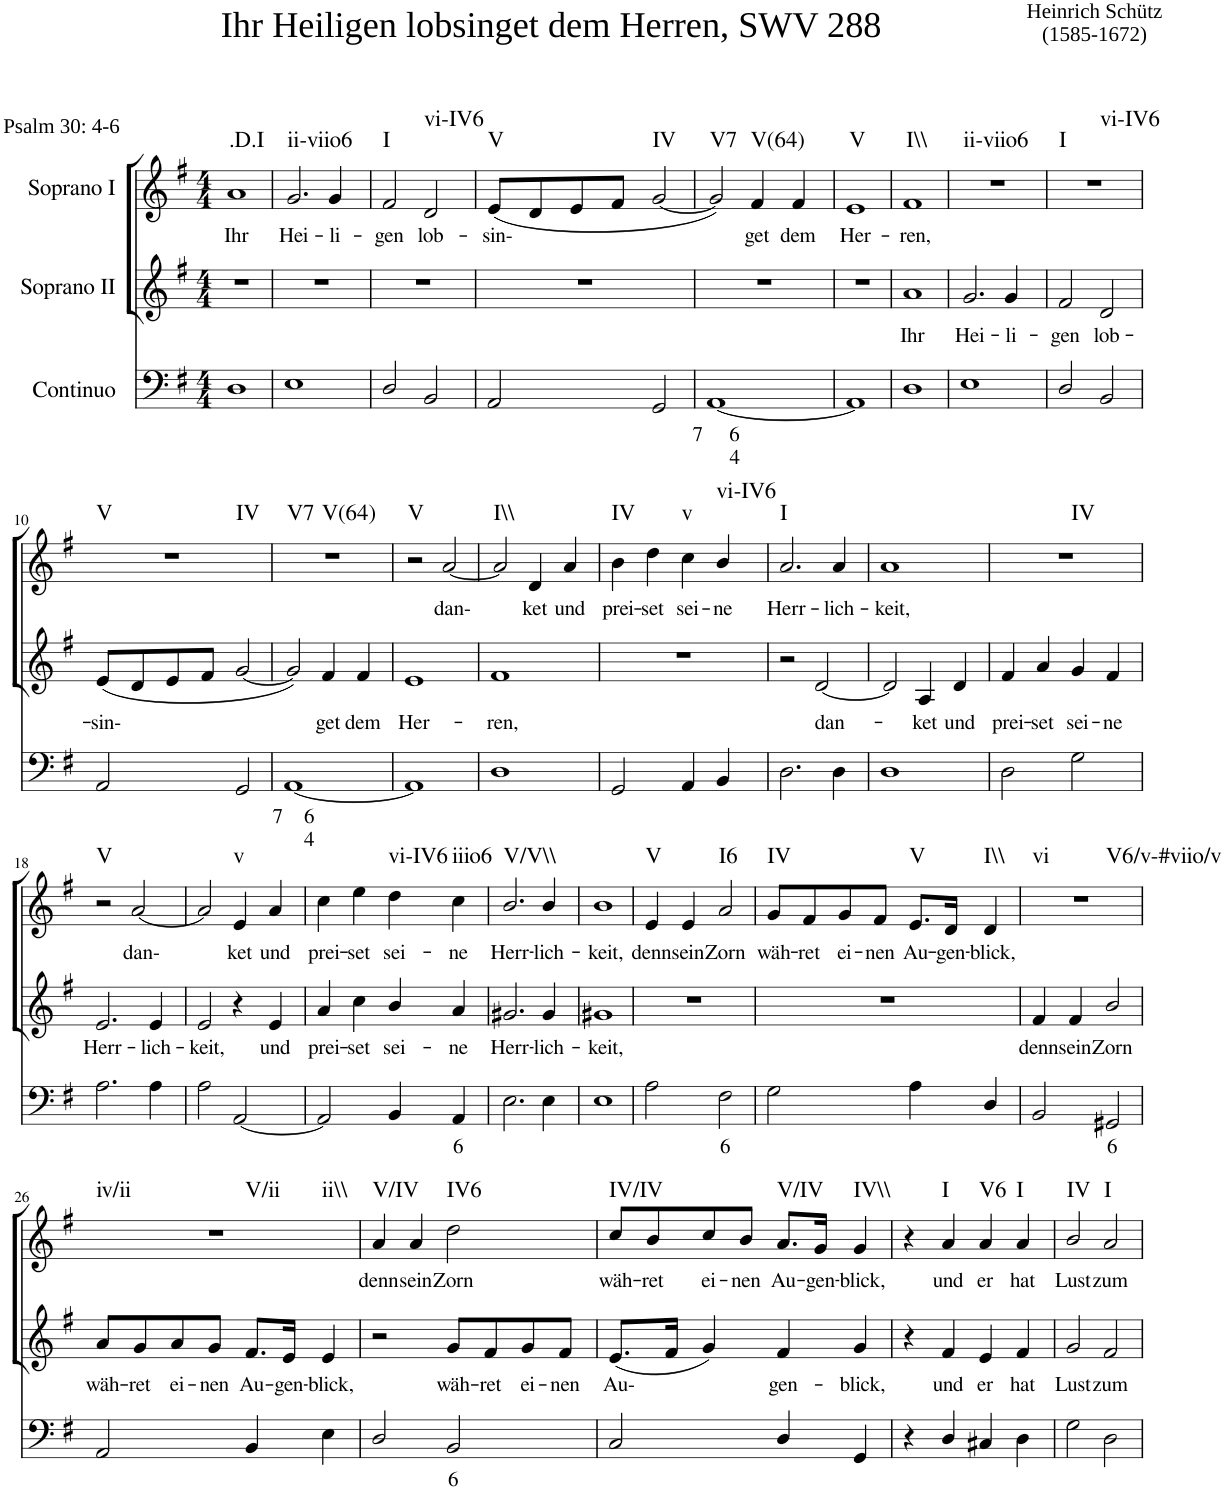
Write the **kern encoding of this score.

**kern	**text	**text	**kern	**text	**kern	**text	**harte
*part3	*part3	*part3	*part2	*part2	*part1	*part1	*part1
*staff3	*staff3	*staff3	*staff2	*staff2	*staff1	*staff1	*
*I"Continuo	*	*	*I"Soprano II	*	*I"Soprano I	*	*
*clefF4	*	*	*clefG2	*	*clefG2	*	*
*k[f#]	*	*	*k[f#]	*	*k[f#]	*	*
*M4/4	*	*	*M4/4	*	*M4/4	*	*
=1	=1	=1	=1	=1	=1	=1	=1
!	!	!	!	!	!LO:TX:a:t=Ihr Heiligen lobsinget dem Herren, SWV 288	!	!
!	!	!	!	!	!LO:TX:a:t=Heinrich Schütz	!	!
!	!	!	!	!	!LO:TX:a:t=(1585-1672)	!	!
!	!	!	!	!	!LO:TX:a:t=Psalm 30&colon; 4-6	!	!
!	!	!	!	!	!	!LO:LY:b	!LO:H:kt=.D.I
1D	.	.	1r	.	1a	Ihr	N
=2	=2	=2	=2	=2	=2	=2	=2
!	!	!	!	!	!	!LO:LY:b	!LO:H:kt=ii-viio6
1E	.	.	1r	.	2.g/	Hei-	N
!	!	!	!	!	!	!LO:LY:b	!
.	.	.	.	.	4g/	li-	.
=3	=3	=3	=3	=3	=3	=3	=3
!	!	!	!	!	!	!LO:LY:b	!LO:H:kt=I
2D/	.	.	1r	.	2f#/	gen	N
!	!	!	!	!	!	!LO:LY:b	!LO:H:kt=vi-IV6
2BB/	.	.	.	.	2d/	lob-	N
=4	=4	=4	=4	=4	=4	=4	=4
!	!	!	!	!	!	!LO:LY:b	!LO:H:kt=V
2AA/	.	.	1r	.	(8e/L	sin-	N
.	.	.	.	.	8d/	.	.
.	.	.	.	.	8e/	.	.
.	.	.	.	.	8f#/J	.	.
!	!	!	!	!	!	!	!LO:H:kt=IV
2GG/	.	.	.	.	[2g/	.	N
=5	=5	=5	=5	=5	=5	=5	=5
!	!LO:LY:b	!LO:LY:b	!	!	!	!	!LO:H:kt=V7
[1AA	7 6	4	1r	.	2g/])	.	N
!	!	!	!	!	!	!LO:LY:b	!LO:H:kt=V(64)
.	.	.	.	.	4f#/	get	N
!	!	!	!	!	!	!LO:LY:b	!
.	.	.	.	.	4f#/	dem	.
=6	=6	=6	=6	=6	=6	=6	=6
!	!	!	!	!	!	!LO:LY:b	!LO:H:kt=V
1AA]	.	.	1r	.	1e	Her-	N
=7	=7	=7	=7	=7	=7	=7	=7
!	!	!	!	!LO:LY:b	!	!LO:LY:b	!LO:H:kt=I\\
1D	.	.	1a	Ihr	1f#	ren,	N
=8	=8	=8	=8	=8	=8	=8	=8
!	!	!	!	!LO:LY:b	!	!	!LO:H:kt=ii-viio6
1E	.	.	2.g/	Hei-	1r	.	N
!	!	!	!	!LO:LY:b	!	!	!
.	.	.	4g/	li-	.	.	.
=9	=9	=9	=9	=9	=9	=9	=9
!	!	!	!	!LO:LY:b	!	!	!LO:H:n=1:kt=I
!	!	!	!	!	!	!	!LO:H:n=2:kt=vi-IV6
2D/	.	.	2f#/	gen	1r	.	N N
!	!	!	!	!LO:LY:b	!	!	!
2BB/	.	.	2d/	lob-	.	.	.
!!LO:LB:g=z
=10	=10	=10	=10	=10	=10	=10	=10
!	!	!	!	!LO:LY:b	!	!	!LO:H:n=1:kt=V
!	!	!	!	!	!	!	!LO:H:n=2:kt=IV
2AA/	.	.	(8e/L	sin-	1r	.	N N
.	.	.	8d/	.	.	.	.
.	.	.	8e/	.	.	.	.
.	.	.	8f#/J	.	.	.	.
2GG/	.	.	[2g/	.	.	.	.
=11	=11	=11	=11	=11	=11	=11	=11
!	!LO:LY:b	!LO:LY:b	!	!	!	!	!LO:H:n=1:kt=V7
!	!	!	!	!	!	!	!LO:H:n=2:kt=V(64)
[1AA	7 6	4	2g/])	.	1r	.	N N
!	!	!	!	!LO:LY:b	!	!	!
.	.	.	4f#/	get	.	.	.
!	!	!	!	!LO:LY:b	!	!	!
.	.	.	4f#/	dem	.	.	.
=12	=12	=12	=12	=12	=12	=12	=12
!	!	!	!	!LO:LY:b	!	!	!LO:H:kt=V
1AA]	.	.	1e	Her-	2r	.	N
!	!	!	!	!	!	!LO:LY:b	!
.	.	.	.	.	[2a/	dan-	.
=13	=13	=13	=13	=13	=13	=13	=13
!	!	!	!	!LO:LY:b	!	!	!LO:H:kt=I\\
1D	.	.	1f#	ren,	2a/]	.	N
!	!	!	!	!	!	!LO:LY:b	!
.	.	.	.	.	4d/	ket	.
!	!	!	!	!	!	!LO:LY:b	!
.	.	.	.	.	4a/	und	.
=14	=14	=14	=14	=14	=14	=14	=14
!	!	!	!	!	!	!LO:LY:b	!LO:H:kt=IV
2GG/	.	.	1r	.	4b\	prei-	N
!	!	!	!	!	!	!LO:LY:b	!
.	.	.	.	.	4dd\	set	.
!	!	!	!	!	!	!LO:LY:b	!LO:H:kt=v
4AA/	.	.	.	.	4cc\	sei-	N
!	!	!	!	!	!	!LO:LY:b	!LO:H:kt=vi-IV6
4BB/	.	.	.	.	4b/	ne	N
=15	=15	=15	=15	=15	=15	=15	=15
!	!	!	!	!	!	!LO:LY:b	!LO:H:kt=I
2.D\	.	.	2r	.	2.a/	Herr-	N
!	!	!	!	!LO:LY:b	!	!	!
.	.	.	[2d/	dan-	.	.	.
!	!	!	!	!	!	!LO:LY:b	!
4D\	.	.	.	.	4a/	lich-	.
=16	=16	=16	=16	=16	=16	=16	=16
!	!	!	!	!	!	!LO:LY:b	!
1D	.	.	2d/]	.	1a	keit,	.
!	!	!	!	!LO:LY:b	!	!	!
.	.	.	4A/	ket	.	.	.
!	!	!	!	!LO:LY:b	!	!	!
.	.	.	4d/	und	.	.	.
=17	=17	=17	=17	=17	=17	=17	=17
!	!	!	!	!LO:LY:b	!	!	!LO:H:kt=IV
2D\	.	.	4f#/	prei-	1r	.	N
!	!	!	!	!LO:LY:b	!	!	!
.	.	.	4a/	set	.	.	.
!	!	!	!	!LO:LY:b	!	!	!
2G\	.	.	4g/	sei-	.	.	.
!	!	!	!	!LO:LY:b	!	!	!
.	.	.	4f#/	ne	.	.	.
!!LO:LB:g=z
=18	=18	=18	=18	=18	=18	=18	=18
!	!	!	!	!LO:LY:b	!	!	!LO:H:kt=V
2.A\	.	.	2.e/	Herr-	2r	.	N
!	!	!	!	!	!	!LO:LY:b	!
.	.	.	.	.	[2a/	dan-	.
!	!	!	!	!LO:LY:b	!	!	!
4A\	.	.	4e/	lich-	.	.	.
=19	=19	=19	=19	=19	=19	=19	=19
!	!	!	!	!LO:LY:b	!	!	!
2A\	.	.	2e/	keit,	2a/]	.	.
!	!	!	!	!	!	!LO:LY:b	!LO:H:kt=v
[2AA/	.	.	4r	.	4e/	ket	N
!	!	!	!	!LO:LY:b	!	!LO:LY:b	!
.	.	.	4e/	und	4a/	und	.
=20	=20	=20	=20	=20	=20	=20	=20
!	!	!	!	!LO:LY:b	!	!LO:LY:b	!
2AA/]	.	.	4a/	prei-	4cc\	prei-	.
!	!	!	!	!LO:LY:b	!	!LO:LY:b	!
.	.	.	4cc\	set	4ee\	set	.
!	!	!	!	!LO:LY:b	!	!LO:LY:b	!LO:H:kt=vi-IV6
4BB/	.	.	4b/	sei-	4dd\	sei-	N
!	!LO:LY:b	!	!	!LO:LY:b	!	!LO:LY:b	!LO:H:kt=iiio6
4AA/	6	.	4a/	ne	4cc\	ne	N
=21	=21	=21	=21	=21	=21	=21	=21
!	!	!	!	!LO:LY:b	!	!LO:LY:b	!LO:H:kt=V/V\\
2.E\	.	.	2.g#X/	Herr-	2.b/	Herr-	N
!	!	!	!	!LO:LY:b	!	!LO:LY:b	!
4E\	.	.	4g#/	lich-	4b/	lich-	.
=22	=22	=22	=22	=22	=22	=22	=22
!	!	!	!	!LO:LY:b	!	!LO:LY:b	!
1E	.	.	1g#X	keit,	1b	keit,	.
=23	=23	=23	=23	=23	=23	=23	=23
!	!	!	!	!	!	!LO:LY:b	!LO:H:kt=V
2A\	.	.	1r	.	4e/	denn	N
!	!	!	!	!	!	!LO:LY:b	!
.	.	.	.	.	4e/	sein	.
!	!LO:LY:b	!	!	!	!	!LO:LY:b	!LO:H:kt=I6
2F#\	6	.	.	.	2a/	Zorn	N
=24	=24	=24	=24	=24	=24	=24	=24
!	!	!	!	!	!	!LO:LY:b	!LO:H:kt=IV
2G\	.	.	1r	.	8g/L	wäh-	N
!	!	!	!	!	!	!LO:LY:b	!
.	.	.	.	.	8f#/	ret	.
!	!	!	!	!	!	!LO:LY:b	!
.	.	.	.	.	8g/	ei-	.
!	!	!	!	!	!	!LO:LY:b	!
.	.	.	.	.	8f#/J	nen	.
!	!	!	!	!	!	!LO:LY:b	!LO:H:kt=V
4A\	.	.	.	.	8.e/L	Au-	N
!	!	!	!	!	!	!LO:LY:b	!
.	.	.	.	.	16d/Jk	gen-	.
!	!	!	!	!	!	!LO:LY:b	!LO:H:kt=I\\
4D/	.	.	.	.	4d/	blick,	N
=25	=25	=25	=25	=25	=25	=25	=25
!	!	!	!	!LO:LY:b	!	!	!LO:H:n=1:kt=vi
!	!	!	!	!	!	!	!LO:H:n=2:kt=V6/v-#viio/v
2BB/	.	.	4f#/	denn	1r	.	N N
!	!	!	!	!LO:LY:b	!	!	!
.	.	.	4f#/	sein	.	.	.
!	!LO:LY:b	!	!	!LO:LY:b	!	!	!
2GG#X/	6	.	2b/	Zorn	.	.	.
!!LO:LB:g=z
=26	=26	=26	=26	=26	=26	=26	=26
!	!	!	!	!LO:LY:b	!	!	!LO:H:n=1:kt=iv/ii
!	!	!	!	!	!	!	!LO:H:n=2:kt=V/ii
!	!	!	!	!	!	!	!LO:H:n=3:kt=ii\\
2AA/	.	.	8a/L	wäh-	1r	.	N N N
!	!	!	!	!LO:LY:b	!	!	!
.	.	.	8g/	ret	.	.	.
!	!	!	!	!LO:LY:b	!	!	!
.	.	.	8a/	ei-	.	.	.
!	!	!	!	!LO:LY:b	!	!	!
.	.	.	8g/J	nen	.	.	.
!	!	!	!	!LO:LY:b	!	!	!
4BB/	.	.	8.f#/L	Au-	.	.	.
!	!	!	!	!LO:LY:b	!	!	!
.	.	.	16e/Jk	gen-	.	.	.
!	!	!	!	!LO:LY:b	!	!	!
4E\	.	.	4e/	blick,	.	.	.
=27	=27	=27	=27	=27	=27	=27	=27
!	!	!	!	!	!	!LO:LY:b	!LO:H:kt=V/IV
2D/	.	.	2r	.	4a/	denn	N
!	!	!	!	!	!	!LO:LY:b	!
.	.	.	.	.	4a/	sein	.
!	!LO:LY:b	!	!	!LO:LY:b	!	!LO:LY:b	!LO:H:kt=IV6
2BB/	6	.	8g/L	wäh-	2dd\	Zorn	N
!	!	!	!	!LO:LY:b	!	!	!
.	.	.	8f#/	ret	.	.	.
!	!	!	!	!LO:LY:b	!	!	!
.	.	.	8g/	ei-	.	.	.
!	!	!	!	!LO:LY:b	!	!	!
.	.	.	8f#/J	nen	.	.	.
=28	=28	=28	=28	=28	=28	=28	=28
!	!	!	!	!LO:LY:b	!	!LO:LY:b	!LO:H:kt=IV/IV
2C/	.	.	(8.e/L	Au-	8cc/L	wäh-	N
!	!	!	!	!	!	!LO:LY:b	!
.	.	.	.	.	8b/	ret	.
.	.	.	16f#/Jk	.	.	.	.
!	!	!	!	!	!	!LO:LY:b	!
.	.	.	4g/)	.	8cc/	ei-	.
!	!	!	!	!	!	!LO:LY:b	!
.	.	.	.	.	8b/J	nen	.
!	!	!	!	!LO:LY:b	!	!LO:LY:b	!LO:H:kt=V/IV
4D/	.	.	4f#/	gen-	8.a/L	Au-	N
!	!	!	!	!	!	!LO:LY:b	!
.	.	.	.	.	16g/Jk	gen-	.
!	!	!	!	!LO:LY:b	!	!LO:LY:b	!LO:H:kt=IV\\
4GG/	.	.	4g/	blick,	4g/	blick,	N
=29	=29	=29	=29	=29	=29	=29	=29
4r	.	.	4r	.	4r	.	.
!	!	!	!	!LO:LY:b	!	!LO:LY:b	!LO:H:kt=I
4D/	.	.	4f#/	und	4a/	und	N
!	!	!	!	!LO:LY:b	!	!LO:LY:b	!LO:H:kt=V6
4C#X/	.	.	4e/	er	4a/	er	N
!	!	!	!	!LO:LY:b	!	!LO:LY:b	!LO:H:kt=I
4D\	.	.	4f#/	hat	4a/	hat	N
=30	=30	=30	=30	=30	=30	=30	=30
!	!	!	!	!LO:LY:b	!	!LO:LY:b	!LO:H:kt=IV
2G\	.	.	2g/	Lust	2b/	Lust	N
!	!	!	!	!LO:LY:b	!	!LO:LY:b	!LO:H:kt=I
2D\	.	.	2f#/	zum	2a/	zum	N
=	=	=	=	=	=	=	=
*-	*-	*-	*-	*-	*-	*-	*-
